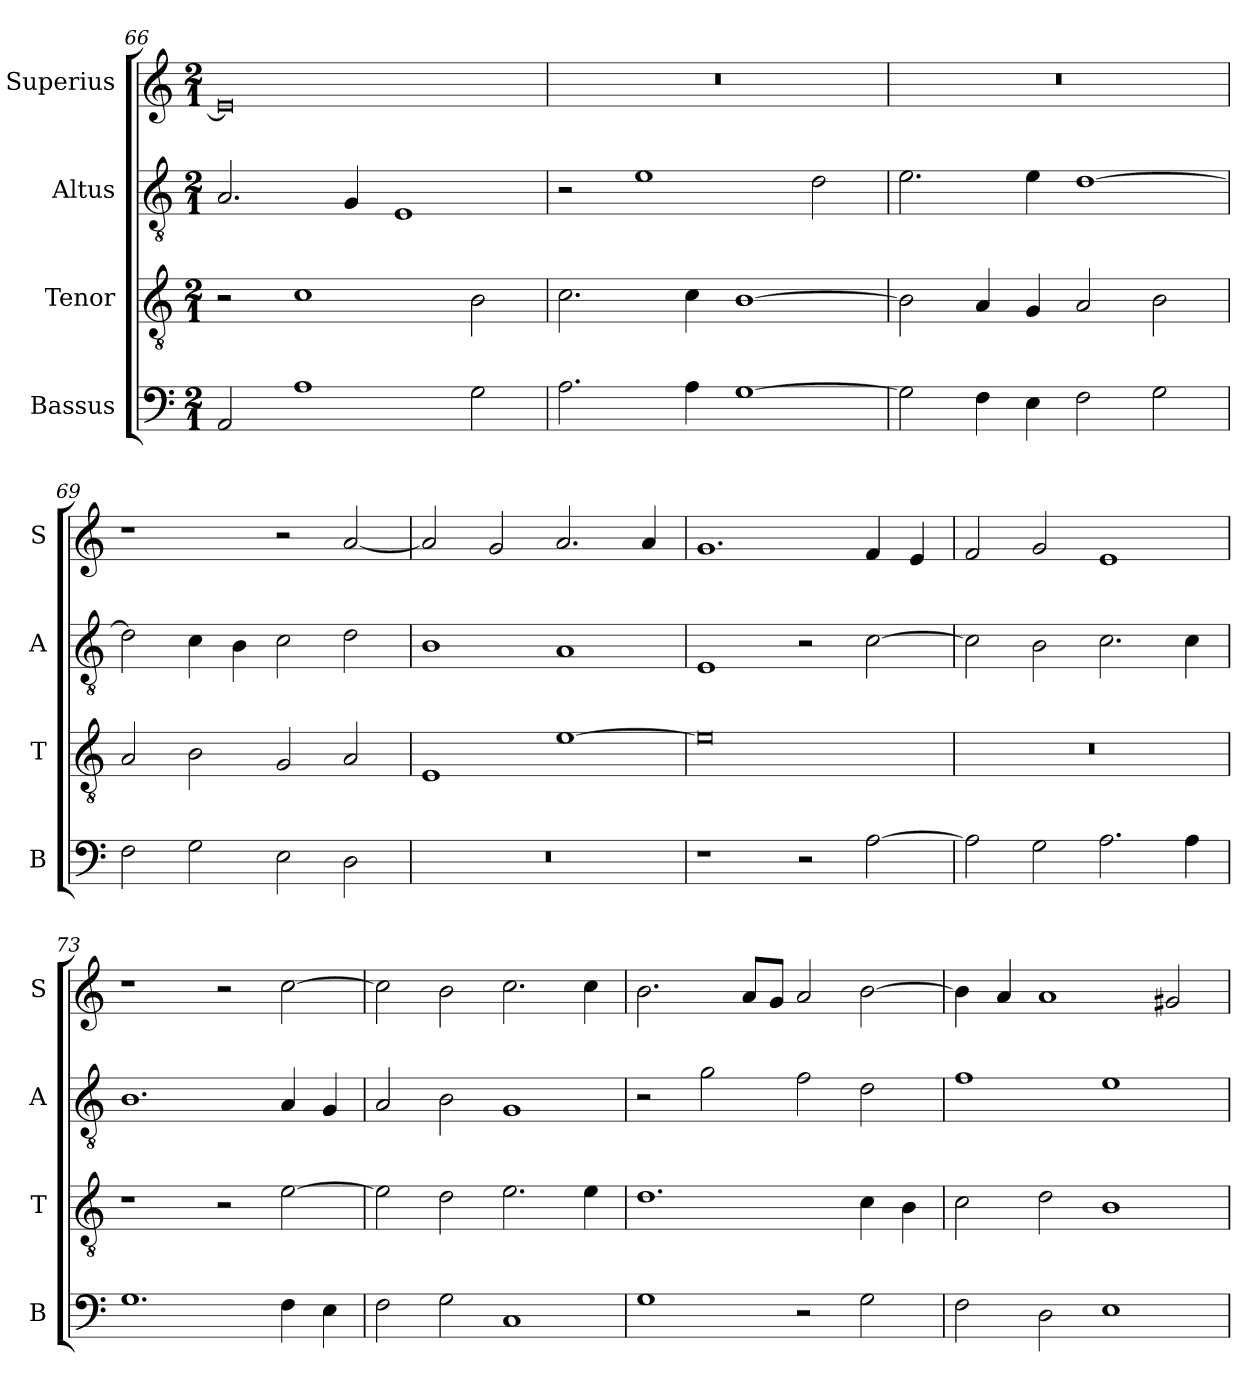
**kern	**kern	**kern	**kern
*part4	*part3	*part2	*part1
*staff4	*staff3	*staff2	*staff1
*I"Bassus	*I"Tenor	*I"Altus	*I"Superius
*I'B	*I'T	*I'A	*I'S
*clefF4	*clefGv2	*clefGv2	*clefG2
*k[]	*k[]	*k[]	*k[]
*C:	*C:	*C:	*C:
*M2/1	*M2/1	*M2/1	*M2/1
=66	=66	=66	=66
2AA	2r	2.A	0e]
1A	1c	.	.
.	.	4G	.
.	.	1E	.
2G	2B	.	.
=67	=67	=67	=67
2.A	2.c	2r	0r
.	.	1e	.
4A	4c	.	.
[1G	[1B	.	.
.	.	2d	.
=68	=68	=68	=68
2G]	2B]	2.e	0r
4F	4A	.	.
4E	4G	4e	.
2F	2A	[1d	.
2G	2B	.	.
=69	=69	=69	=69
2F	2A	2d]	1r
2G	2B	4c	.
.	.	4B	.
2E	2G	2c	2r
2D	2A	2d	[2a
=70	=70	=70	=70
0r	1E	1B	2a]
.	.	.	2g
.	[1e	1A	2.a
.	.	.	4a
=71	=71	=71	=71
1r	0e]	1E	1.g
2r	.	2r	.
[2A	.	[2c	4f
.	.	.	4e
=72	=72	=72	=72
2A]	0r	2c]	2f
2G	.	2B	2g
2.A	.	2.c	1e
4A	.	4c	.
=73	=73	=73	=73
1.G	1r	1.B	1r
.	2r	.	2r
4F	[2e	4A	[2cc
4E	.	4G	.
=74	=74	=74	=74
2F	2e]	2A	2cc]
2G	2d	2B	2b
1C	2.e	1G	2.cc
.	4e	.	4cc
=75	=75	=75	=75
1G	1.d	2r	2.b
.	.	2g	.
.	.	.	8aL
.	.	.	8gJ
2r	.	2f	2a
2G	4c	2d	[2b
.	4B	.	.
=76	=76	=76	=76
2F	2c	1f	4b]
.	.	.	4a
2D	2d	.	1a
1E	1B	1e	.
.	.	.	2g#X
=	=	=	=
*-	*-	*-	*-
